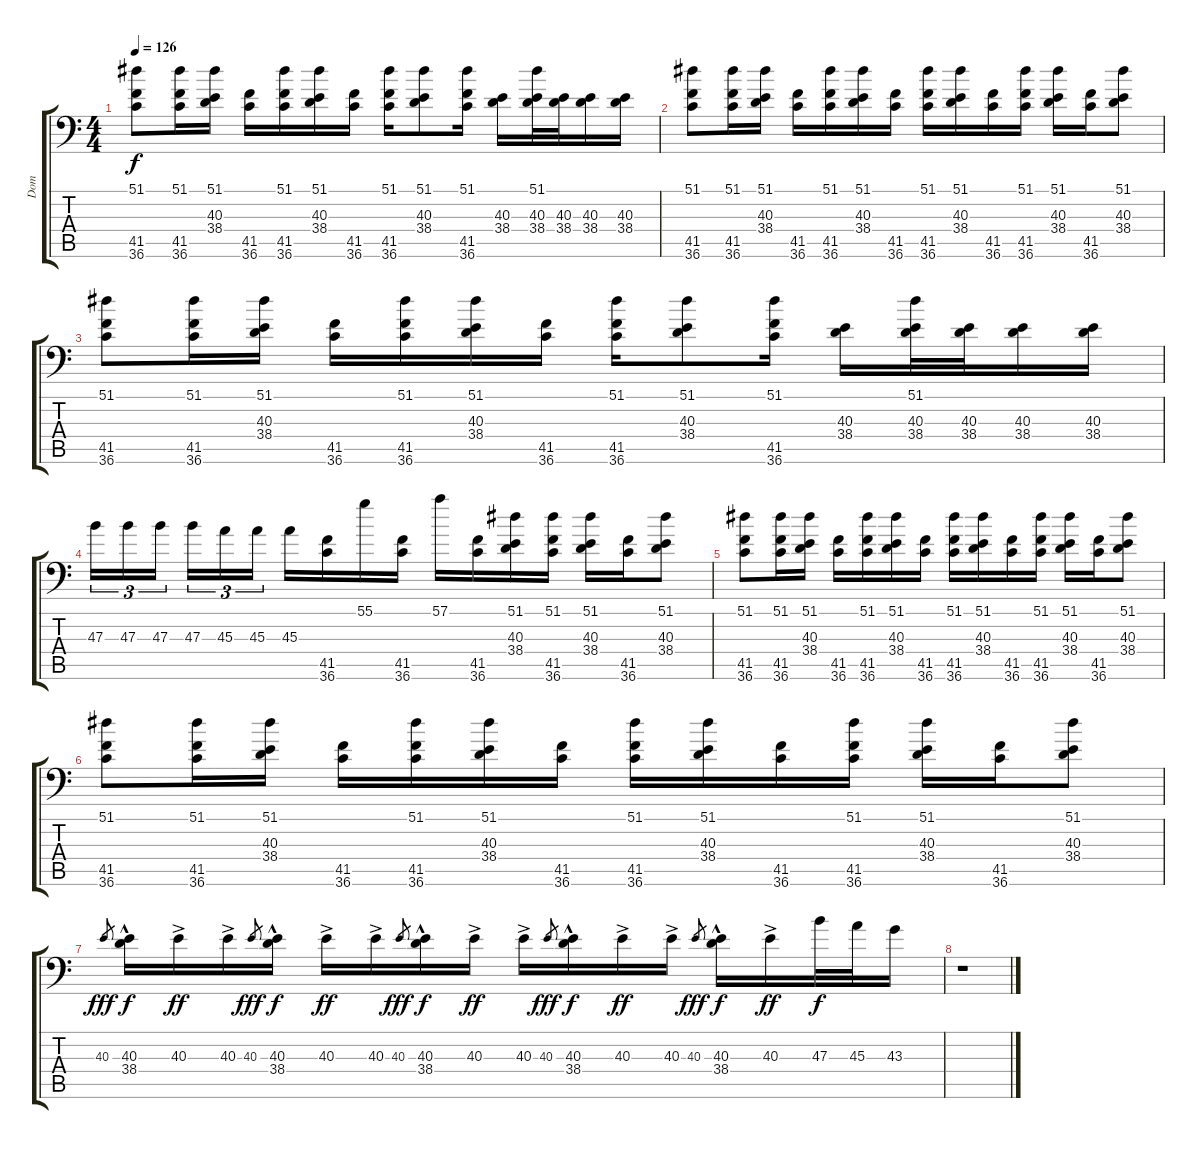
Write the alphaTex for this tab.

\track ("Dom" "Dom") {instrument acousticgrandpiano}
\staff {score tabs}
\tuning (C-1 C-1 C-1 C-1 C-1 C-1) {hide}
\ts (4 4)
\tempo 126
\clef f4
\ks c
(51.1 41.5 36.6).8{dy f} (51.1 41.5 36.6).16 (51.1 40.3 38.4).16 (41.5 36.6).16 (51.1 41.5 36.6).16 (51.1 40.3 38.4).16 (41.5 36.6).16 (51.1 41.5 36.6).16 (51.1 40.3 38.4).8 (51.1 41.5 36.6).16 (40.3 38.4).16 (51.1 40.3 38.4).32 (40.3 38.4).32 (40.3 38.4).16 (40.3 38.4).16 |
(51.1 41.5 36.6).8 (51.1 41.5 36.6).16 (51.1 40.3 38.4).16 (41.5 36.6).16 (51.1 41.5 36.6).16 (51.1 40.3 38.4).16 (41.5 36.6).16 (51.1 41.5 36.6).16 (51.1 40.3 38.4).16 (41.5 36.6).16 (51.1 41.5 36.6).16 (51.1 40.3 38.4).16 (41.5 36.6).16 (51.1 40.3 38.4).8 |
(51.1 41.5 36.6).8 (51.1 41.5 36.6).16 (51.1 40.3 38.4).16 (41.5 36.6).16 (51.1 41.5 36.6).16 (51.1 40.3 38.4).16 (41.5 36.6).16 (51.1 41.5 36.6).16 (51.1 40.3 38.4).8 (51.1 41.5 36.6).16 (40.3 38.4).16 (51.1 40.3 38.4).32 (40.3 38.4).32 (40.3 38.4).16 (40.3 38.4).16 |
47.3.16{tu (3 2)} 47.3.16{tu (3 2)} 47.3.16{tu (3 2)} 47.3.16{tu (3 2)} 45.3.16{tu (3 2)} 45.3.16{tu (3 2)} 45.3.16 (41.5 36.6).16 55.1.16 (41.5 36.6).16 57.1.16 (41.5 36.6).16 (51.1 40.3 38.4).16 (51.1 41.5 36.6).16 (51.1 40.3 38.4).16 (41.5 36.6).16 (51.1 40.3 38.4).8 |
(51.1 41.5 36.6).8 (51.1 41.5 36.6).16 (51.1 40.3 38.4).16 (41.5 36.6).16 (51.1 41.5 36.6).16 (51.1 40.3 38.4).16 (41.5 36.6).16 (51.1 41.5 36.6).16 (51.1 40.3 38.4).16 (41.5 36.6).16 (51.1 41.5 36.6).16 (51.1 40.3 38.4).16 (41.5 36.6).16 (51.1 40.3 38.4).8 |
(51.1 41.5 36.6).8 (51.1 41.5 36.6).16 (51.1 40.3 38.4).16 (41.5 36.6).16 (51.1 41.5 36.6).16 (51.1 40.3 38.4).16 (41.5 36.6).16 (51.1 41.5 36.6).16 (51.1 40.3 38.4).16 (41.5 36.6).16 (51.1 41.5 36.6).16 (51.1 40.3 38.4).16 (41.5 36.6).16 (51.1 40.3 38.4).8 |
40.3.8{gr dy fff} (40.3{hac} 38.4).16{dy f} 40.3{ac}.16{dy ff} 40.3{ac}.16 40.3.8{gr dy fff} (40.3{hac} 38.4).16{dy f} 40.3{ac}.16{dy ff} 40.3{ac}.16 40.3.8{gr dy fff} (40.3{hac} 38.4).16{dy f} 40.3{ac}.16{dy ff} 40.3{ac}.16 40.3.8{gr dy fff} (40.3{hac} 38.4).16{dy f} 40.3{ac}.16{dy ff} 40.3{ac}.16 40.3.8{gr dy fff} (40.3{hac} 38.4).16{dy f} 40.3{ac}.16{dy ff} 47.3.32{dy f} 45.3.32 43.3.16 |
r.1
